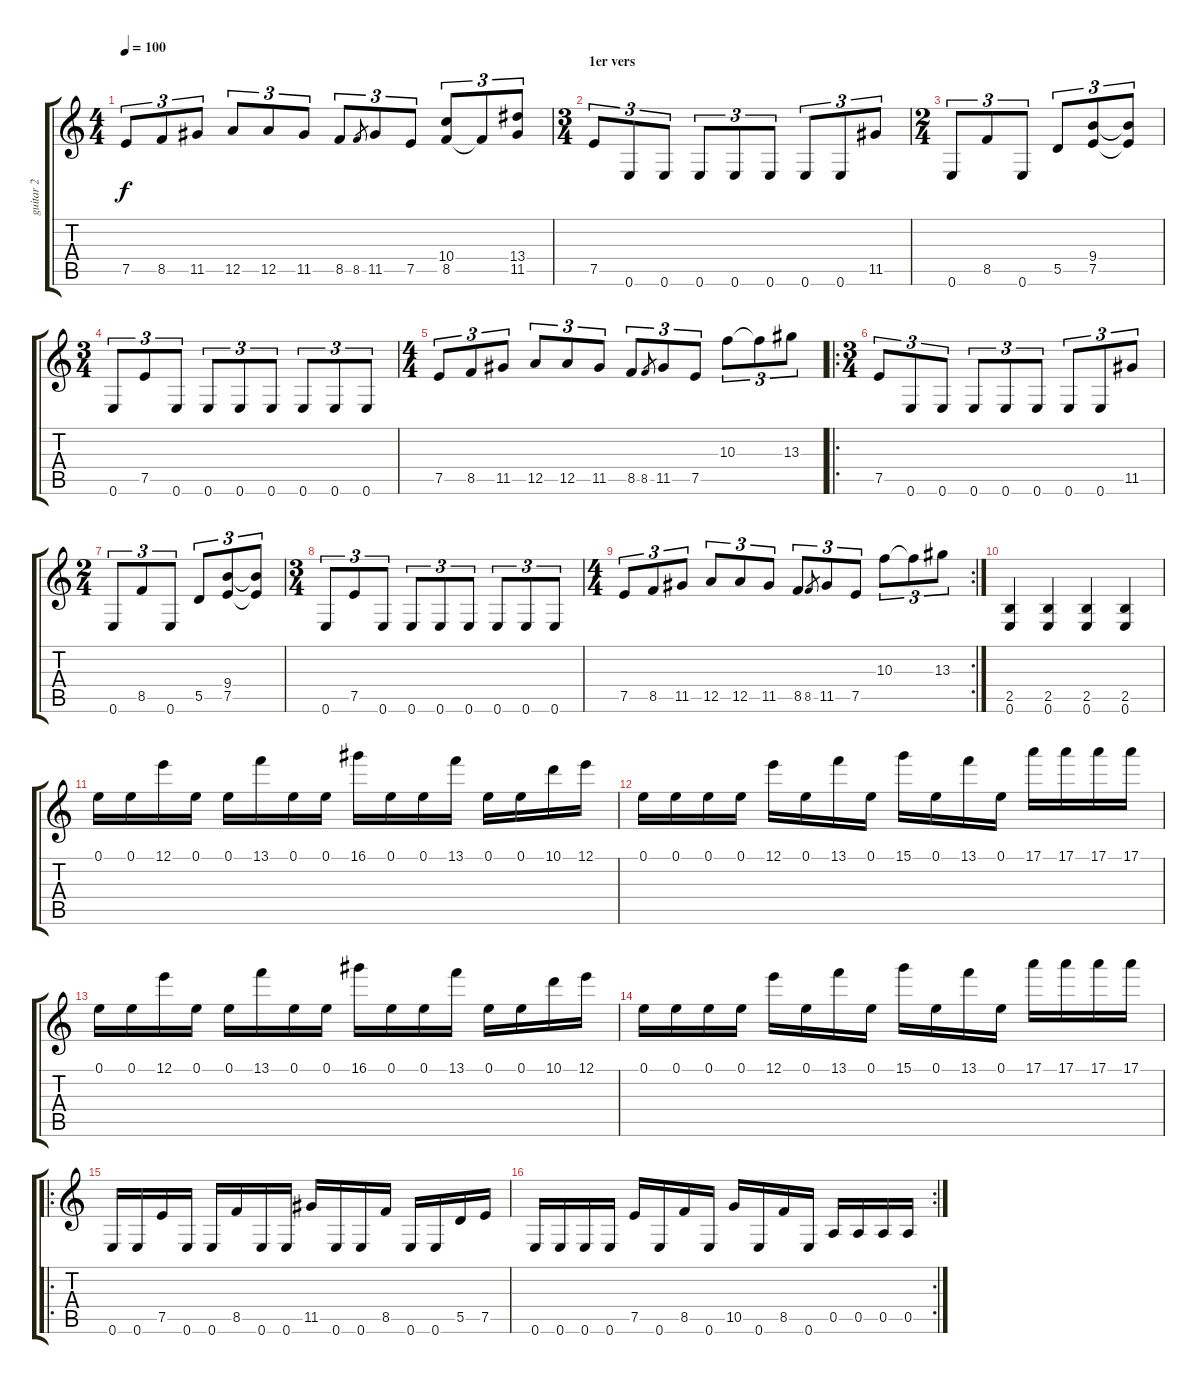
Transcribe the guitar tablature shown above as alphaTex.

\track ("guitar 2" "guitar 2") {instrument distortionguitar}
\staff {score tabs}
\tuning (E4 B3 G3 D3 A2 E2) {hide}
\ts (4 4)
\tempo 100
\clef g2
\ks c
7.5.8{tu (3 2) dy f} 8.5.8{tu (3 2)} 11.5.8{tu (3 2)} 12.5.8{tu (3 2)} 12.5.8{tu (3 2)} 11.5.8{tu (3 2)} 8.5.8{tu (3 2)} 8.5.8{gr} 11.5.8{tu (3 2)} 7.5.8{tu (3 2)} (10.4 8.5).8{tu (3 2)} 8.5{t}.8{tu (3 2)} (13.4 11.5).8{tu (3 2)} |
\ts (3 4)
\section ("" "1er vers")
7.5.8{tu (3 2)} 0.6.8{tu (3 2)} 0.6.8{tu (3 2)} 0.6.8{tu (3 2)} 0.6.8{tu (3 2)} 0.6.8{tu (3 2)} 0.6.8{tu (3 2)} 0.6.8{tu (3 2)} 11.5.8{tu (3 2)} |
\ts (2 4)
0.6.8{tu (3 2)} 8.5.8{tu (3 2)} 0.6.8{tu (3 2)} 5.5.8{tu (3 2)} (9.4 7.5).8{tu (3 2)} (9.4{t} 7.5{t}).8{tu (3 2)} |
\ts (3 4)
0.6.8{tu (3 2)} 7.5.8{tu (3 2)} 0.6.8{tu (3 2)} 0.6.8{tu (3 2)} 0.6.8{tu (3 2)} 0.6.8{tu (3 2)} 0.6.8{tu (3 2)} 0.6.8{tu (3 2)} 0.6.8{tu (3 2)} |
\ts (4 4)
7.5.8{tu (3 2)} 8.5.8{tu (3 2)} 11.5.8{tu (3 2)} 12.5.8{tu (3 2)} 12.5.8{tu (3 2)} 11.5.8{tu (3 2)} 8.5.8{tu (3 2)} 8.5.8{gr} 11.5.8{tu (3 2)} 7.5.8{tu (3 2)} 10.3.8{tu (3 2)} 10.3{t}.8{tu (3 2)} 13.3.8{tu (3 2)} |
\ro
\ts (3 4)
7.5.8{tu (3 2) volume 14 instrument distortionguitar} 0.6.8{tu (3 2)} 0.6.8{tu (3 2)} 0.6.8{tu (3 2)} 0.6.8{tu (3 2)} 0.6.8{tu (3 2)} 0.6.8{tu (3 2)} 0.6.8{tu (3 2)} 11.5.8{tu (3 2)} |
\ts (2 4)
0.6.8{tu (3 2)} 8.5.8{tu (3 2)} 0.6.8{tu (3 2)} 5.5.8{tu (3 2)} (9.4 7.5).8{tu (3 2)} (9.4{t} 7.5{t}).8{tu (3 2)} |
\ts (3 4)
0.6.8{tu (3 2)} 7.5.8{tu (3 2)} 0.6.8{tu (3 2)} 0.6.8{tu (3 2)} 0.6.8{tu (3 2)} 0.6.8{tu (3 2)} 0.6.8{tu (3 2)} 0.6.8{tu (3 2)} 0.6.8{tu (3 2)} |
\rc 2
\ts (4 4)
7.5.8{tu (3 2)} 8.5.8{tu (3 2)} 11.5.8{tu (3 2)} 12.5.8{tu (3 2)} 12.5.8{tu (3 2)} 11.5.8{tu (3 2)} 8.5.8{tu (3 2)} 8.5.8{gr} 11.5.8{tu (3 2)} 7.5.8{tu (3 2)} 10.3.8{tu (3 2)} 10.3{t}.8{tu (3 2)} 13.3.8{tu (3 2)} |
(2.5 0.6).4 (2.5 0.6).4 (2.5 0.6).4 (2.5 0.6).4 |
0.1.16 0.1.16 12.1.16 0.1.16 0.1.16 13.1.16 0.1.16 0.1.16 16.1.16 0.1.16 0.1.16 13.1.16 0.1.16 0.1.16 10.1.16 12.1.16 |
0.1.16 0.1.16 0.1.16 0.1.16 12.1.16 0.1.16 13.1.16 0.1.16 15.1.16 0.1.16 13.1.16 0.1.16 17.1.16 17.1.16 17.1.16 17.1.16 |
0.1.16 0.1.16 12.1.16 0.1.16 0.1.16 13.1.16 0.1.16 0.1.16 16.1.16 0.1.16 0.1.16 13.1.16 0.1.16 0.1.16 10.1.16 12.1.16 |
0.1.16 0.1.16 0.1.16 0.1.16 12.1.16 0.1.16 13.1.16 0.1.16 15.1.16 0.1.16 13.1.16 0.1.16 17.1.16 17.1.16 17.1.16 17.1.16 |
\ro
0.6.16 0.6.16 7.5.16 0.6.16 0.6.16 8.5.16 0.6.16 0.6.16 11.5.16 0.6.16 0.6.16 8.5.16 0.6.16 0.6.16 5.5.16 7.5.16 |
\rc 2
0.6.16 0.6.16 0.6.16 0.6.16 7.5.16 0.6.16 8.5.16 0.6.16 10.5.16 0.6.16 8.5.16 0.6.16 0.5.16 0.5.16 0.5.16 0.5.16
